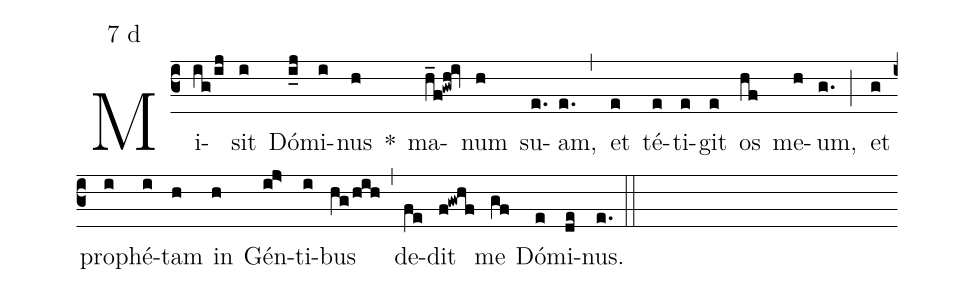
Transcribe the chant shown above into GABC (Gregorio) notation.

mode:7 d;
%%
(c3) Mi(ig/ij)sit(i) Dó(i_j)mi(i)nus(h) *() ma(h_f!gwh!iv)num(h) su(e.)am,(e.) (,) et(e) té(e)ti(e)git(e) os(hf) me(h)um,(g.) (;) et(g) pro(i)phé(i)tam(h) in(h) Gén(ij>)ti(i)bus(hg/hih) (,) de(fe)dit(f!gwhf) me(gf) Dó(e)mi(de)nus.(e.) (::)
